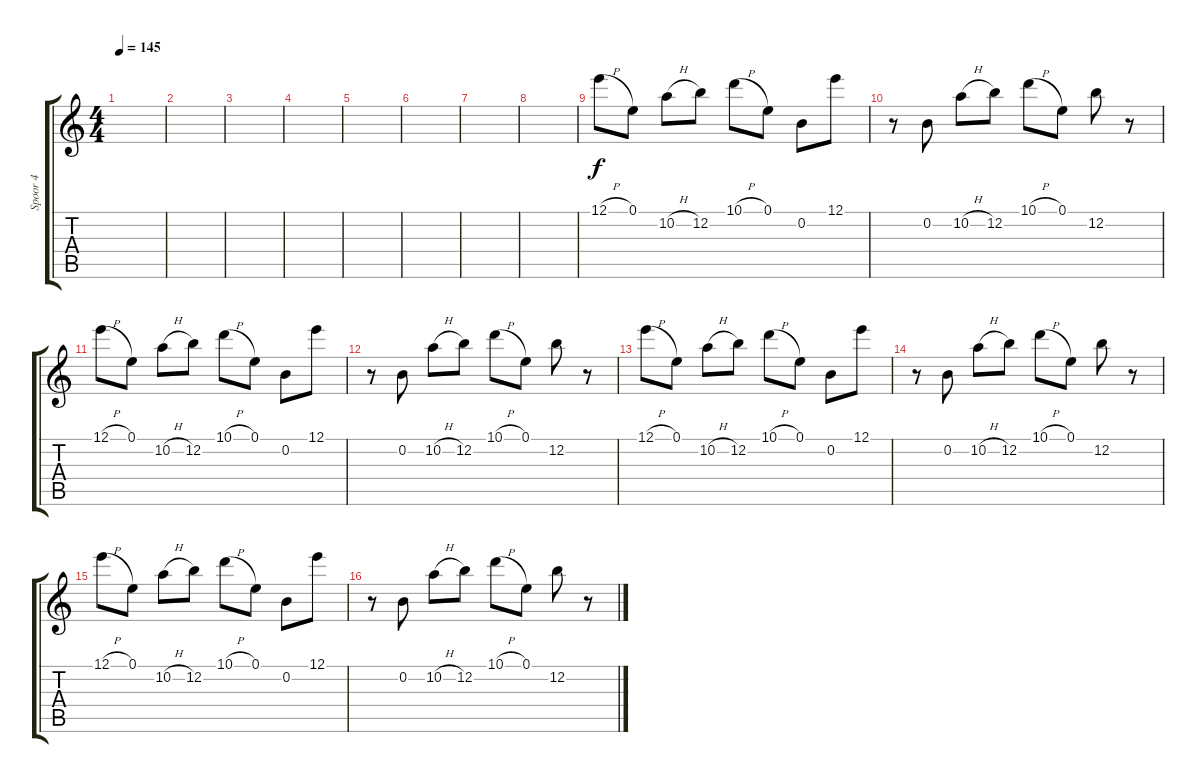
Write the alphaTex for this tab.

\track ("Spoor 4" "Spoor 4") {instrument distortionguitar}
\staff {score tabs}
\tuning (E4 B3 G3 D3 A2 E2) {hide}
\ts (4 4)
\tempo 145
\clef g2
\ks c
|
|
|
|
|
|
|
|
12.1{h}.8 0.1.8 10.2{h}.8 12.2.8 10.1{h}.8 0.1.8 0.2.8 12.1.8 |
r.8 0.2.8 10.2{h}.8 12.2.8 10.1{h}.8 0.1.8 12.2.8 r.8 |
12.1{h}.8 0.1.8 10.2{h}.8 12.2.8 10.1{h}.8 0.1.8 0.2.8 12.1.8 |
r.8 0.2.8 10.2{h}.8 12.2.8 10.1{h}.8 0.1.8 12.2.8 r.8 |
12.1{h}.8 0.1.8 10.2{h}.8 12.2.8 10.1{h}.8 0.1.8 0.2.8 12.1.8 |
r.8 0.2.8 10.2{h}.8 12.2.8 10.1{h}.8 0.1.8 12.2.8 r.8 |
12.1{h}.8 0.1.8 10.2{h}.8 12.2.8 10.1{h}.8 0.1.8 0.2.8 12.1.8 |
r.8 0.2.8 10.2{h}.8 12.2.8 10.1{h}.8 0.1.8 12.2.8 r.8
